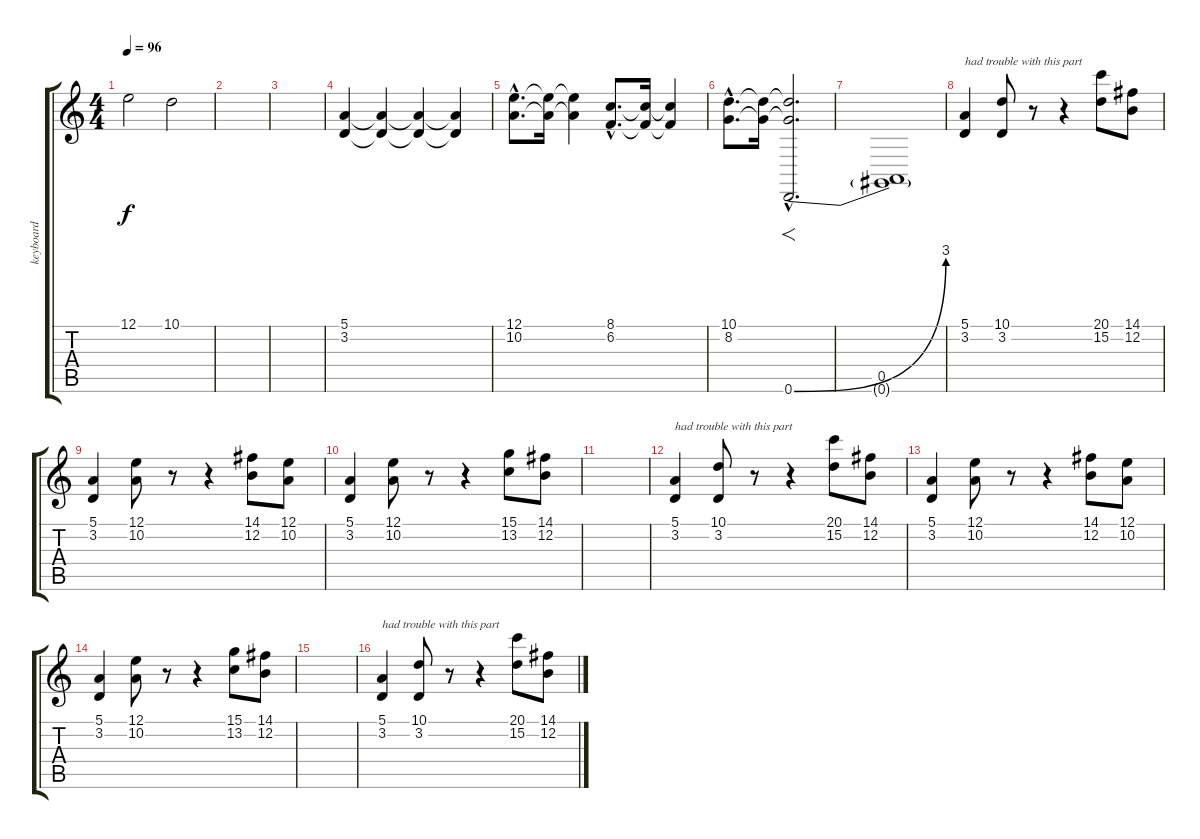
\track ("keyboard" "keyboard") {instrument lead8bassandlead}
\staff {score tabs}
\tuning (E4 B3 G3 D3 A2 D2) {hide}
\ts (4 4)
\tempo 96
\clef g2
\ks c
12.1.2{dy f} 10.1.2 |
|
|
(5.1 3.2).4{instrument tremolostrings} (5.1{t} 3.2{t}).4{volume 3} (5.1{t} 3.2{t}).4 (5.1{t} 3.2{t}).4 |
(12.1{hac} 10.2{hac}).8{d volume 16} (12.1{t} 10.2{t}).16{volume 4} (12.1{t} 10.2{t}).4 (8.1{hac} 6.2{hac}).8{d volume 16} (8.1{t} 6.2{t}).16{volume 4} (8.1{t} 6.2{t}).4 |
(10.1{hac} 8.2{hac}).8{d volume 16} (10.1{t} 8.2{t}).16{volume 3} (10.1{hac t} 8.2{hac t} 0.6{be (bend 0 0 60 12) hac}).2{f d} |
(0.5 0.6{t}).1 |
(5.1 3.2).4{txt "had trouble with this part" volume 16 instrument orchestrahit} (10.1 3.2).8 r.8 r.4 (20.1 15.2).8{instrument lead8bassandlead} (14.1 12.2).8 |
(5.1 3.2).4{instrument orchestrahit} (12.1 10.2).8 r.8 r.4 (14.1 12.2).8{instrument lead8bassandlead} (12.1 10.2).8 |
(5.1 3.2).4{instrument orchestrahit} (12.1 10.2).8 r.8 r.4 (15.1 13.2).8{instrument lead8bassandlead} (14.1 12.2).8 |
|
(5.1 3.2).4{txt "had trouble with this part" instrument orchestrahit} (10.1 3.2).8 r.8 r.4 (20.1 15.2).8{instrument lead8bassandlead} (14.1 12.2).8 |
(5.1 3.2).4{instrument orchestrahit} (12.1 10.2).8 r.8 r.4 (14.1 12.2).8{instrument lead8bassandlead} (12.1 10.2).8 |
(5.1 3.2).4{instrument orchestrahit} (12.1 10.2).8 r.8 r.4 (15.1 13.2).8{instrument lead8bassandlead} (14.1 12.2).8 |
|
(5.1 3.2).4{txt "had trouble with this part" instrument orchestrahit} (10.1 3.2).8 r.8 r.4 (20.1 15.2).8{instrument lead8bassandlead} (14.1 12.2).8
